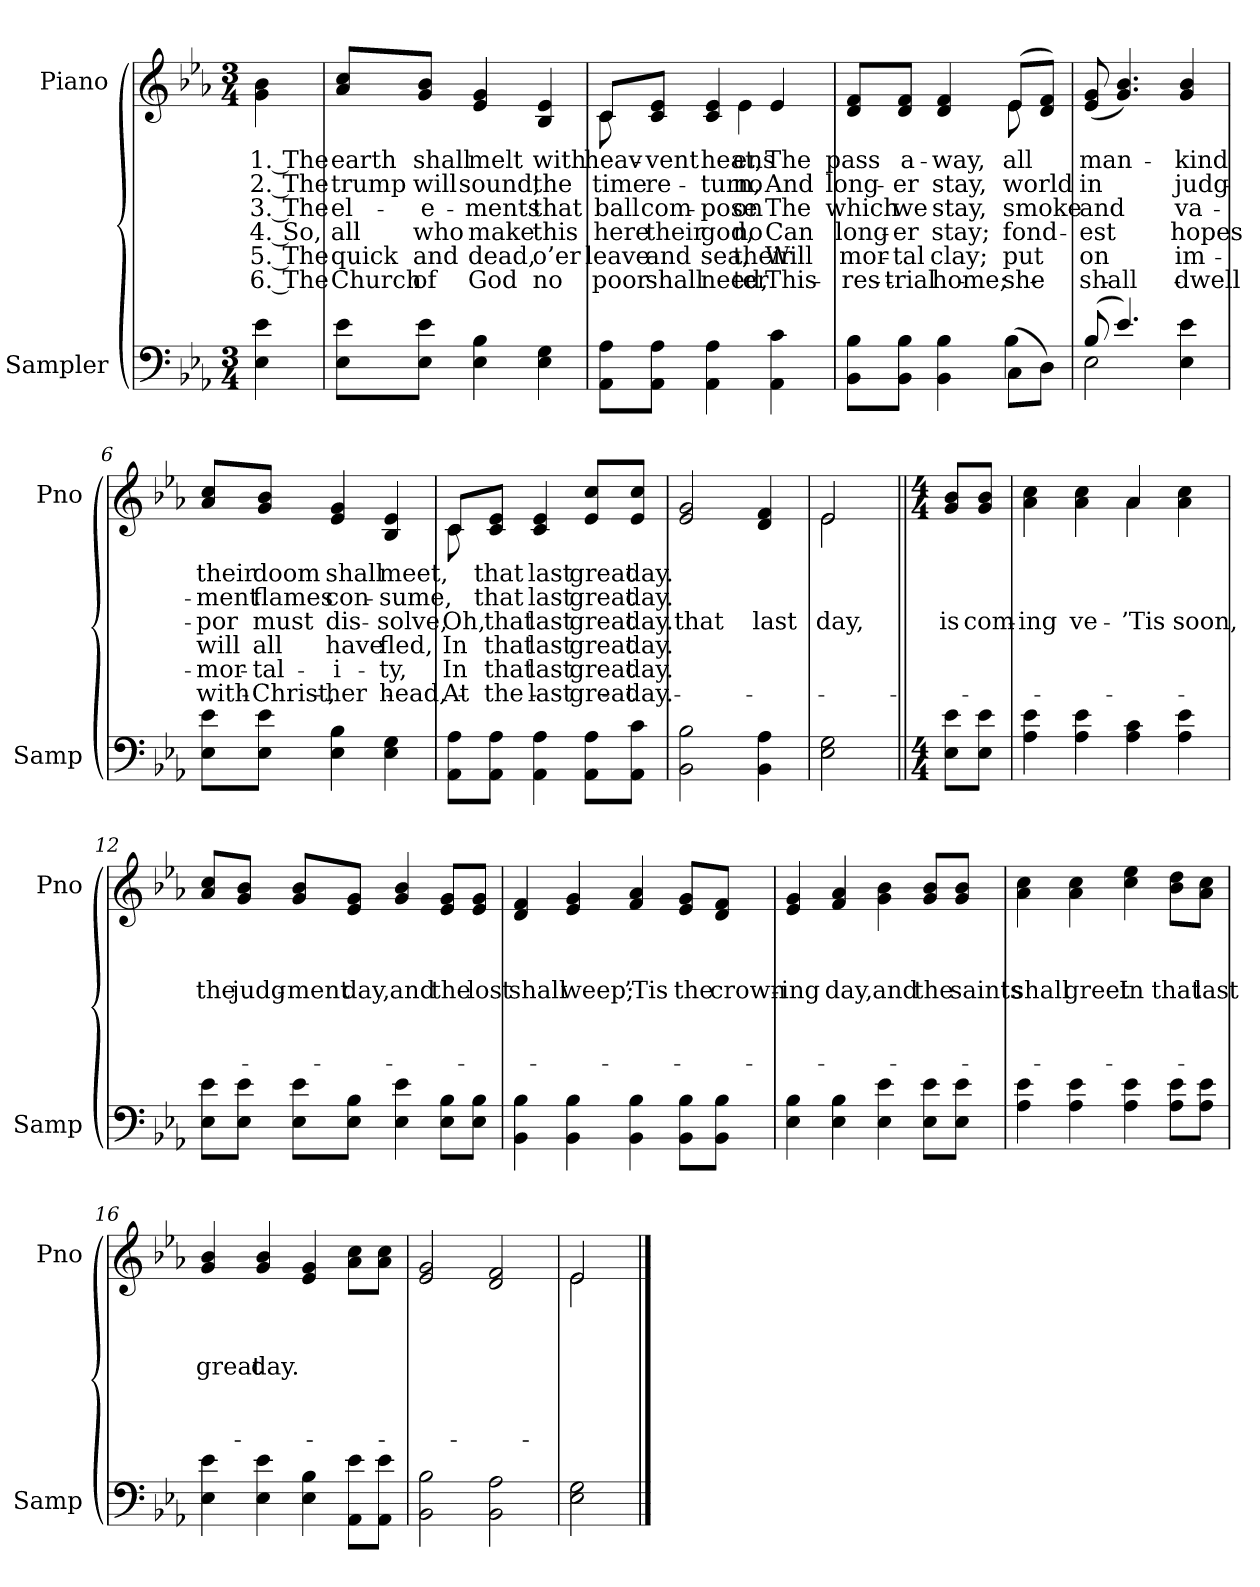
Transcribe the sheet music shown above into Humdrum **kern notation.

**kern	**kern	**text	**text	**text	**text	**text	**text
*part2	*part1	*part1	*part1	*part1	*part1	*part1	*part1
*staff2	*staff1	*staff1	*staff1	*staff1	*staff1	*staff1	*staff1
*I"Sampler	*I"Piano	*	*	*	*	*	*
*I'Samp	*I'Pno	*	*	*	*	*	*
*clefF4	*clefG2	*	*	*	*	*	*
*k[b-e-a-]	*k[b-e-a-]	*	*	*	*	*	*
*E-:	*E-:	*	*	*	*	*	*
*M3/4	*M3/4	*	*	*	*	*	*
=1	=1	=1	=1	=1	=1	=1	=1
4E- 4e-	4g\ 4b-\	1. The	2. The	3. The	4. So,	5. The	6. The
=2	=2	=2	=2	=2	=2	=2	=2
8E-\ 8e-\L	8a-/ 8cc/L	earth	trump	el-	all	quick	Church
8E-\ 8e-\J	8g/ 8b-/J	shall	will	-e-	who	and	of
4E- 4B-	4e- 4g	melt	sound,	-ments	make	dead,	God
4E- 4G	4B- 4e-	with	the	that	this	o’er	no
=3	=3	=3	=3	=3	=3	=3	=3
*	*^	*	*	*	*	*	*
8AA-\ 8A-\L	8c/L	8c	heav-	time	ball	here	leave	poor
8AA-\ 8A-\J	8c/ 8e-/J	4ryy	-vent	re-	com-	their	and	shall
4AA- 4A-	4c 4e-	.	heat,	-turn,	-pose	god,	sea,	need,
.	.	4e-	-ens	no	on	no	their	ter-
4AA- 4c	4e-/	.	The	And	The	Can	Will	This
.	.	8ryy	.	.	.	.	.	.
=4	=4	=4	=4	=4	=4	=4	=4	=4
*^	*	*	*	*	*	*	*	*
8BB-\ 8B-\L	2ryy	8d/ 8f/L	2ryy	pass	long-	which	long-	mor-	-res-
8BB-\ 8B-\J	.	8d/ 8f/J	.	a-	-er	we	-er	-tal	-trial
4BB- 4B-	.	4d 4f	.	-way,	stay,	stay,	stay;	clay;	home;
(8C\L	4B-	(8e-/L	8e-	all	world	smoke	fond-	put	she
8D\J)	.	8d/ 8f/J)	8ryy	.	.	.	.	.	.
*	*	*v	*v	*	*	*	*	*	*
=5	=5	=5	=5	=5	=5	=5	=5	=5
(8B-/	2E-	(8e- 8g	man-	in	and	-est	on	shall
4.e-/)	.	4.g 4.b-)	.	.	.	.	.	.
4E- 4e-	4ryy	4g 4b-	-kind	judg-	va-	hopes	im-	dwell
*v	*v	*	*	*	*	*	*	*
=6	=6	=6	=6	=6	=6	=6	=6
8E-\ 8e-\L	8a-/ 8cc/L	their	-ment	-por	will	-mor-	with
8E-\ 8e-\J	8g/ 8b-/J	doom	flames	must	all	-tal-	Christ,
4E- 4B-	4e- 4g	shall	con-	dis-	have	-i-	her
4E- 4G	4B- 4e-	meet,	-sume,	-solve,	fled,	-ty,	head,
=7	=7	=7	=7	=7	=7	=7	=7
*	*^	*	*	*	*	*	*
8AA-\ 8A-\L	8c/L	8c	.	.	Oh,	In	In	At
8AA-\ 8A-\J	8c/ 8e-/J	2ryy	that	that	that	that	that	the
4AA- 4A-	4c 4e-	.	last	last	last	last	last	last
8AA-\ 8A-\L	8e-/ 8cc/L	.	great	great	great	great	great	great
8AA-\ 8c\J	8e-/ 8cc/J	8ryy	day.	day.	day.	day.	day.	day.
*	*v	*v	*	*	*	*	*	*
=8	=8	=8	=8	=8	=8	=8	=8
2BB- 2B-	2e- 2g	.	.	that	.	.	.
4BB- 4A-	4d 4f	.	.	last	.	.	.
=9	=9	=9	=9	=9	=9	=9	=9
*	*^	*	*	*	*	*	*
2E- 2G	2e-/	2e-	.	.	day,	.	.	.
*	*v	*v	*	*	*	*	*	*
=10||	=10||	=10||	=10||	=10||	=10||	=10||	=10||
*M4/4	*M4/4	*	*	*	*	*	*
*	*^	*	*	*	*	*	*
!	!LO:TX:t=Refrain	!	!	!	!	!	!	!
*	*v	*v	*	*	*	*	*	*
8E-\ 8e-\L	8g/ 8b-/L	.	.	is	.	.	.
8E-\ 8e-\J	8g/ 8b-/J	.	.	com-	.	.	.
=11	=11	=11	=11	=11	=11	=11	=11
*	*^	*	*	*	*	*	*
4A- 4e-	4a- 4cc	2ryy	.	.	-ing	.	.	.
4A- 4e-	4a- 4cc	.	.	.	ve-	.	.	.
4A- 4c	4a-/	4a-	.	.	’Tis	.	.	.
4A- 4e-	4a- 4cc	4ryy	.	.	soon,	.	.	.
*	*v	*v	*	*	*	*	*	*
=12	=12	=12	=12	=12	=12	=12	=12
8E-\ 8e-\L	8a-/ 8cc/L	.	.	the	.	.	.
8E-\ 8e-\J	8g/ 8b-/J	.	.	judg-	.	.	.
8E-\ 8e-\L	8g/ 8b-/L	.	.	-ment	.	.	.
8E-\ 8B-\J	8e-/ 8g/J	.	.	day,	.	.	.
4E- 4e-	4g 4b-	.	.	and	.	.	.
8E-\ 8B-\L	8e-/ 8g/L	.	.	the	.	.	.
8E-\ 8B-\J	8e-/ 8g/J	.	.	lost	.	.	.
=13	=13	=13	=13	=13	=13	=13	=13
4BB- 4B-	4d 4f	.	.	shall	.	.	.
4BB- 4B-	4e- 4g	.	.	weep;	.	.	.
4BB- 4B-	4f 4a-	.	.	’Tis	.	.	.
8BB-\ 8B-\L	8e-/ 8g/L	.	.	the	.	.	.
8BB-\ 8B-\J	8d/ 8f/J	.	.	crown-	.	.	.
=14	=14	=14	=14	=14	=14	=14	=14
4E- 4B-	4e- 4g	.	.	-ing	.	.	.
4E- 4B-	4f 4a-	.	.	day,	.	.	.
4E- 4e-	4g\ 4b-\	.	.	and	.	.	.
8E-\ 8e-\L	8g/ 8b-/L	.	.	the	.	.	.
8E-\ 8e-\J	8g/ 8b-/J	.	.	saints	.	.	.
=15	=15	=15	=15	=15	=15	=15	=15
4A- 4e-	4a- 4cc	.	.	shall	.	.	.
4A- 4e-	4a- 4cc	.	.	greet	.	.	.
4A- 4e-	4cc 4ee-	.	.	In	.	.	.
8A-\ 8e-\L	8b-\ 8dd\L	.	.	that	.	.	.
8A-\ 8e-\J	8a-\ 8cc\J	.	.	last	.	.	.
=16	=16	=16	=16	=16	=16	=16	=16
4E- 4e-	4g 4b-	.	.	great	.	.	.
4E- 4e-	4g 4b-	.	.	day.	.	.	.
4E- 4B-	4e- 4g	.	.	.	.	.	.
8AA-\ 8e-\L	8a-\ 8cc\L	.	.	.	.	.	.
8AA-\ 8e-\J	8a-\ 8cc\J	.	.	.	.	.	.
=17	=17	=17	=17	=17	=17	=17	=17
2BB- 2B-	2e- 2g	.	.	.	.	.	.
2BB- 2A-	2d 2f	.	.	.	.	.	.
=18	=18	=18	=18	=18	=18	=18	=18
*	*^	*	*	*	*	*	*
2E- 2G	2e-/	2e-	.	.	.	.	.	.
*	*v	*v	*	*	*	*	*	*
==	==	==	==	==	==	==	==
*-	*-	*-	*-	*-	*-	*-	*-
